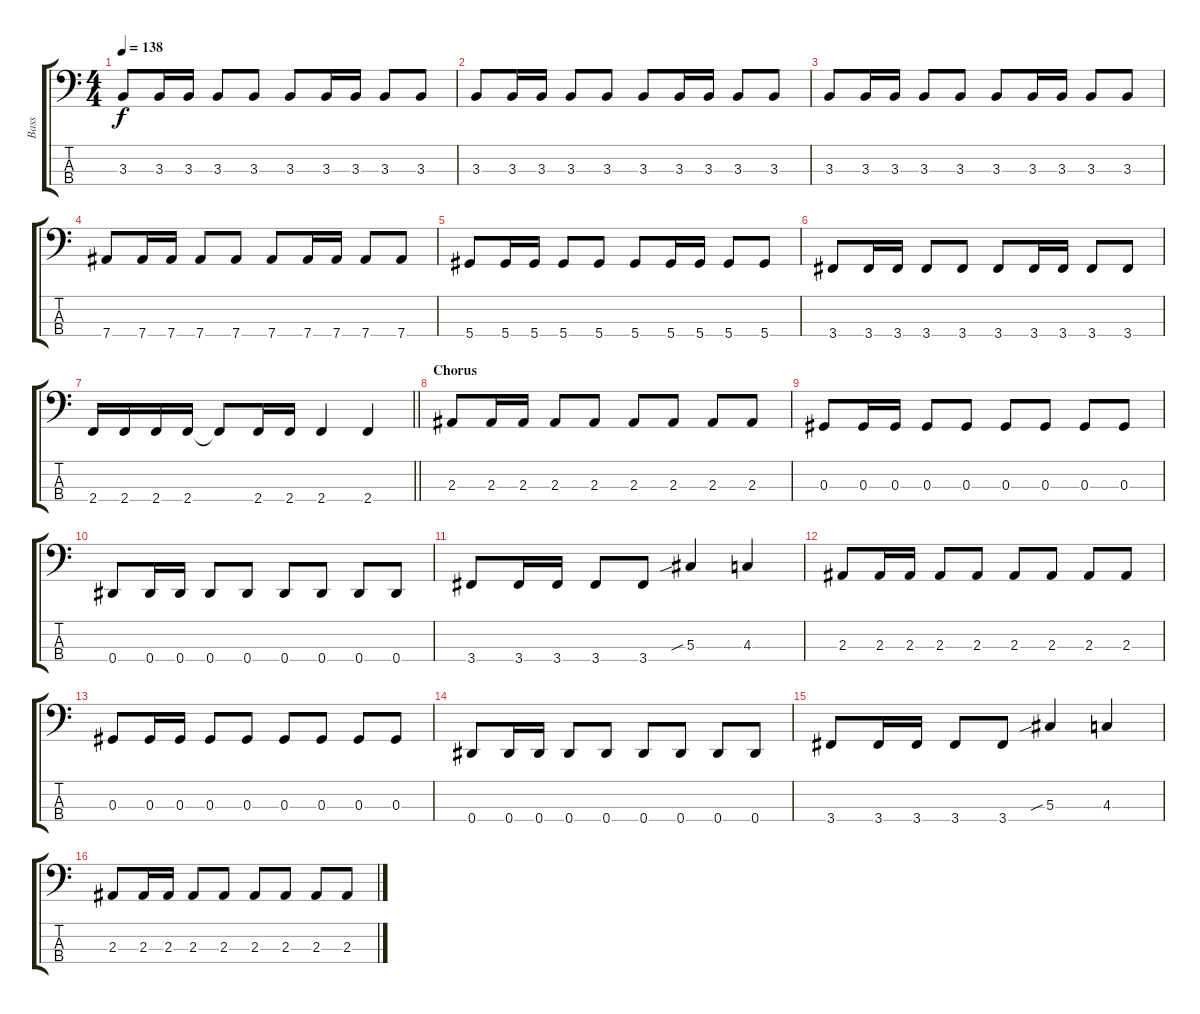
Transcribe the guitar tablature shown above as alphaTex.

\track ("Bass" "Bass") {instrument electricbassfinger}
\staff {score tabs}
\tuning (Gb2 Db2 Ab1 Eb1) {hide}
\ts (4 4)
\tempo 138
\clef f4
\ks c
3.3.8{dy f} 3.3.16 3.3.16 3.3.8 3.3.8 3.3.8 3.3.16 3.3.16 3.3.8 3.3.8 |
3.3.8 3.3.16 3.3.16 3.3.8 3.3.8 3.3.8 3.3.16 3.3.16 3.3.8 3.3.8 |
3.3.8 3.3.16 3.3.16 3.3.8 3.3.8 3.3.8 3.3.16 3.3.16 3.3.8 3.3.8 |
7.4.8 7.4.16 7.4.16 7.4.8 7.4.8 7.4.8 7.4.16 7.4.16 7.4.8 7.4.8 |
5.4.8 5.4.16 5.4.16 5.4.8 5.4.8 5.4.8 5.4.16 5.4.16 5.4.8 5.4.8 |
3.4.8 3.4.16 3.4.16 3.4.8 3.4.8 3.4.8 3.4.16 3.4.16 3.4.8 3.4.8 |
\barLineRight lightlight
2.4.16 2.4.16 2.4.16 2.4.16 2.4{t}.8 2.4.16 2.4.16 2.4.4 2.4.4 |
\section ("" "Chorus")
2.3.8 2.3.16 2.3.16 2.3.8 2.3.8 2.3.8 2.3.8 2.3.8 2.3.8 |
0.3.8 0.3.16 0.3.16 0.3.8 0.3.8 0.3.8 0.3.8 0.3.8 0.3.8 |
0.4.8 0.4.16 0.4.16 0.4.8 0.4.8 0.4.8 0.4.8 0.4.8 0.4.8 |
3.4.8 3.4.16 3.4.16 3.4.8 3.4.8 5.3{sib}.4 4.3.4 |
2.3.8 2.3.16 2.3.16 2.3.8 2.3.8 2.3.8 2.3.8 2.3.8 2.3.8 |
0.3.8 0.3.16 0.3.16 0.3.8 0.3.8 0.3.8 0.3.8 0.3.8 0.3.8 |
0.4.8 0.4.16 0.4.16 0.4.8 0.4.8 0.4.8 0.4.8 0.4.8 0.4.8 |
3.4.8 3.4.16 3.4.16 3.4.8 3.4.8 5.3{sib}.4 4.3.4 |
2.3.8 2.3.16 2.3.16 2.3.8 2.3.8 2.3.8 2.3.8 2.3.8 2.3.8
